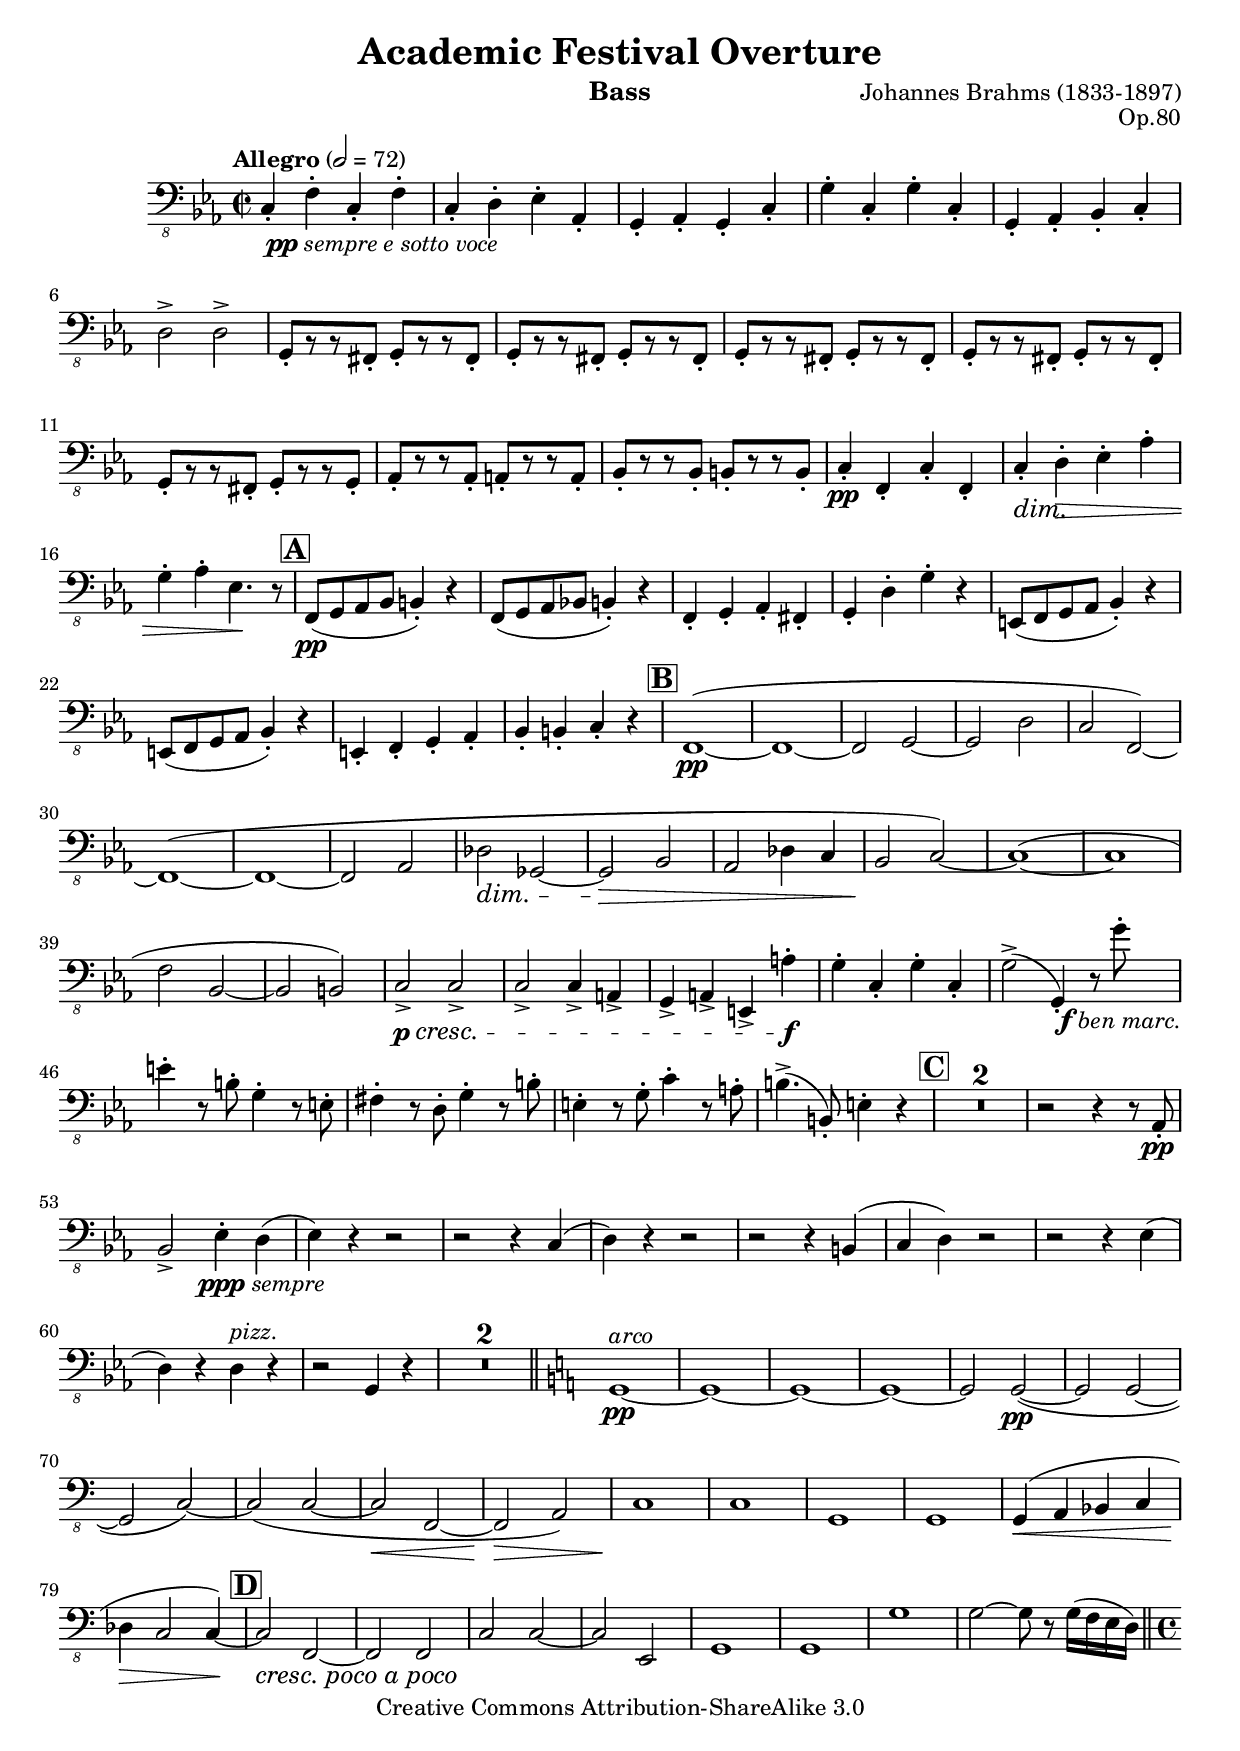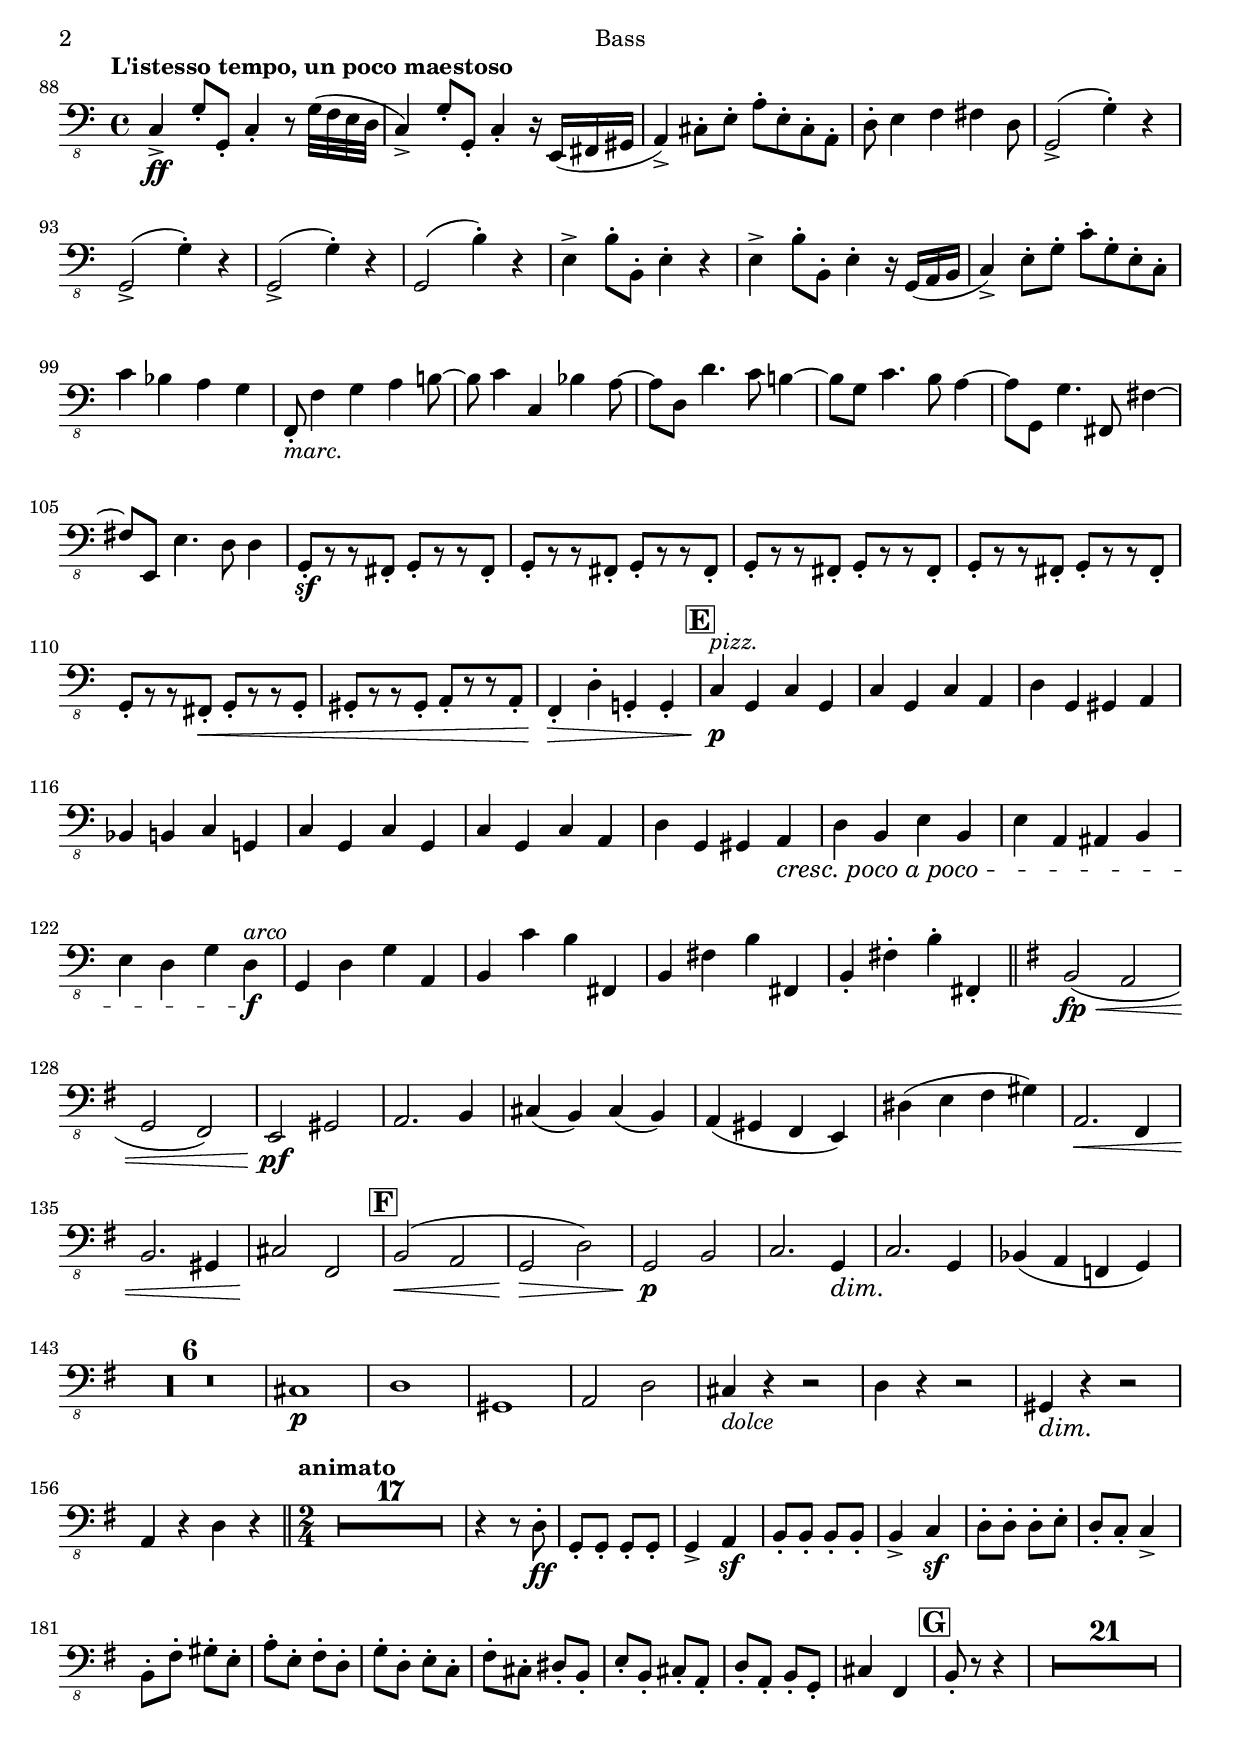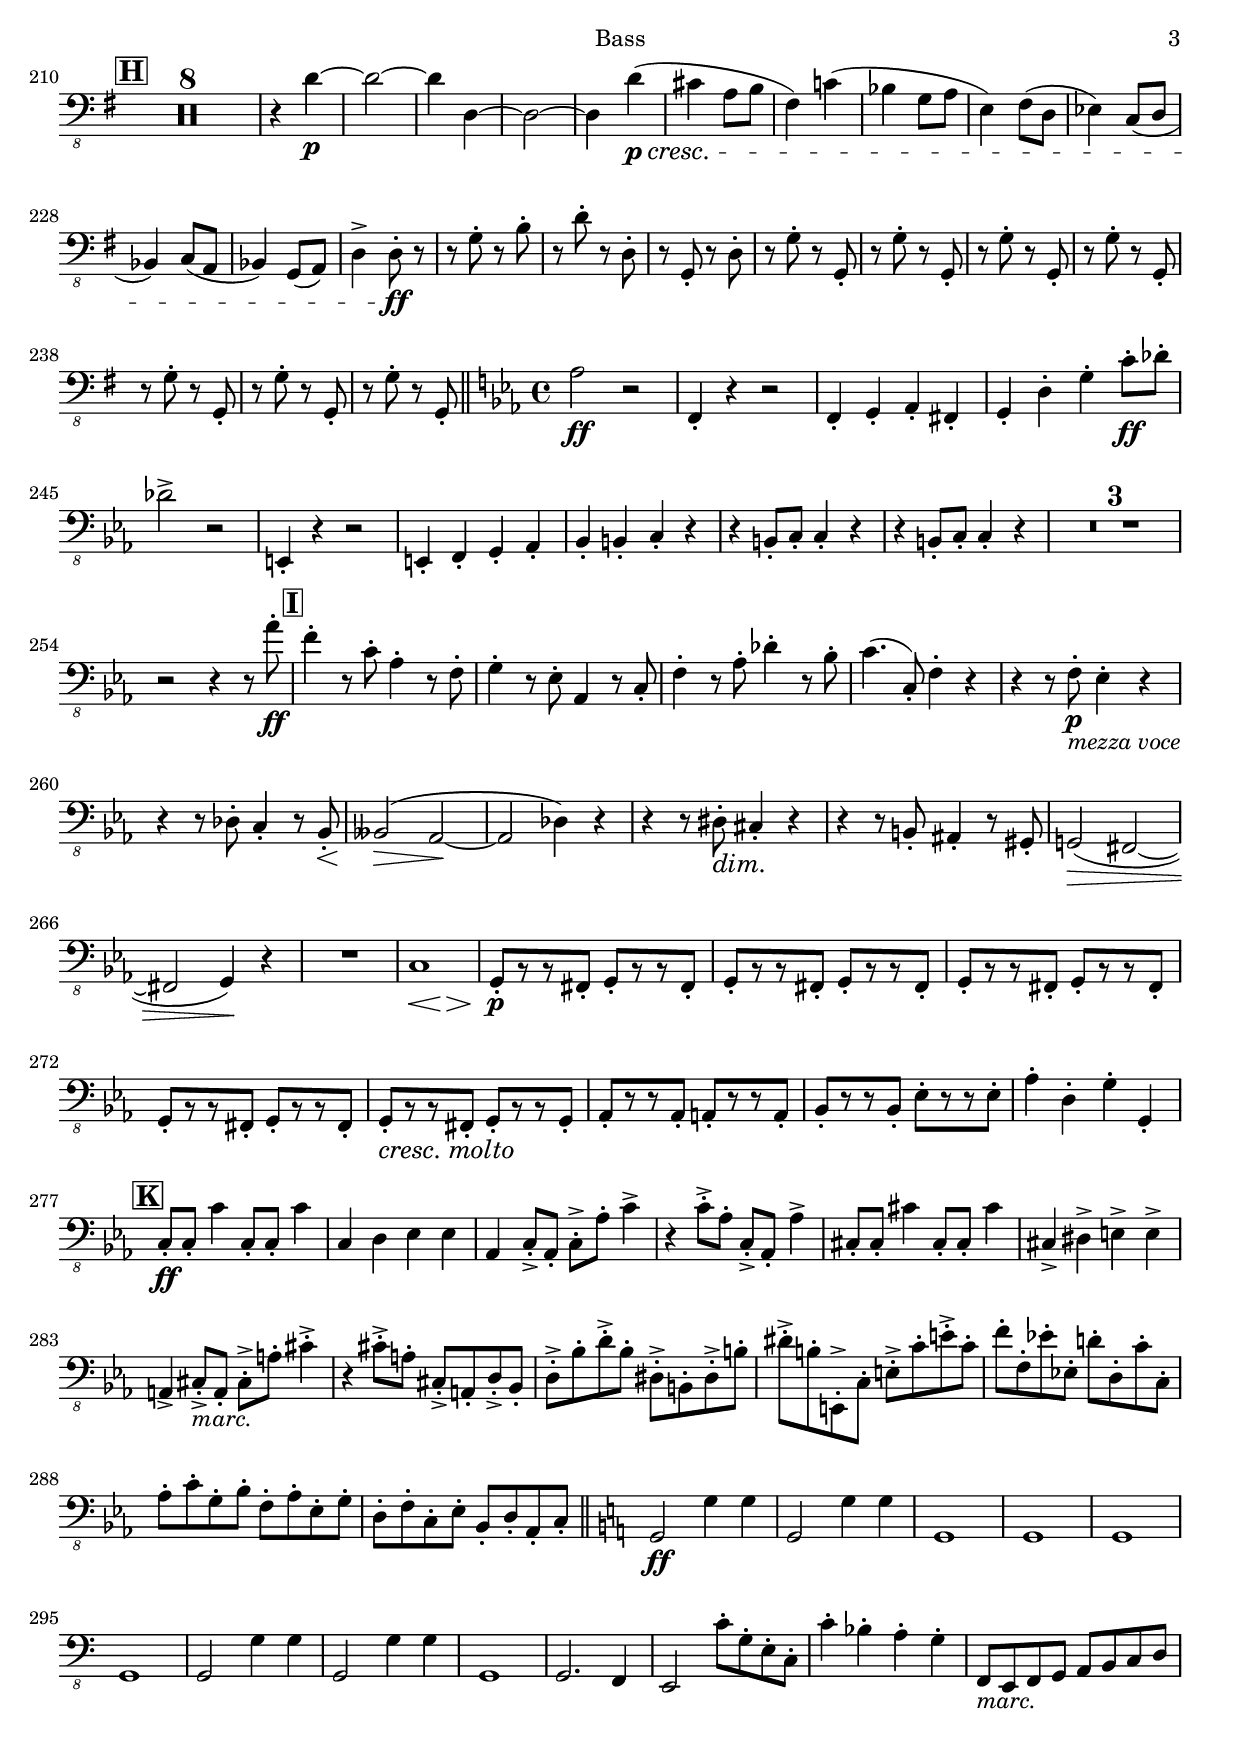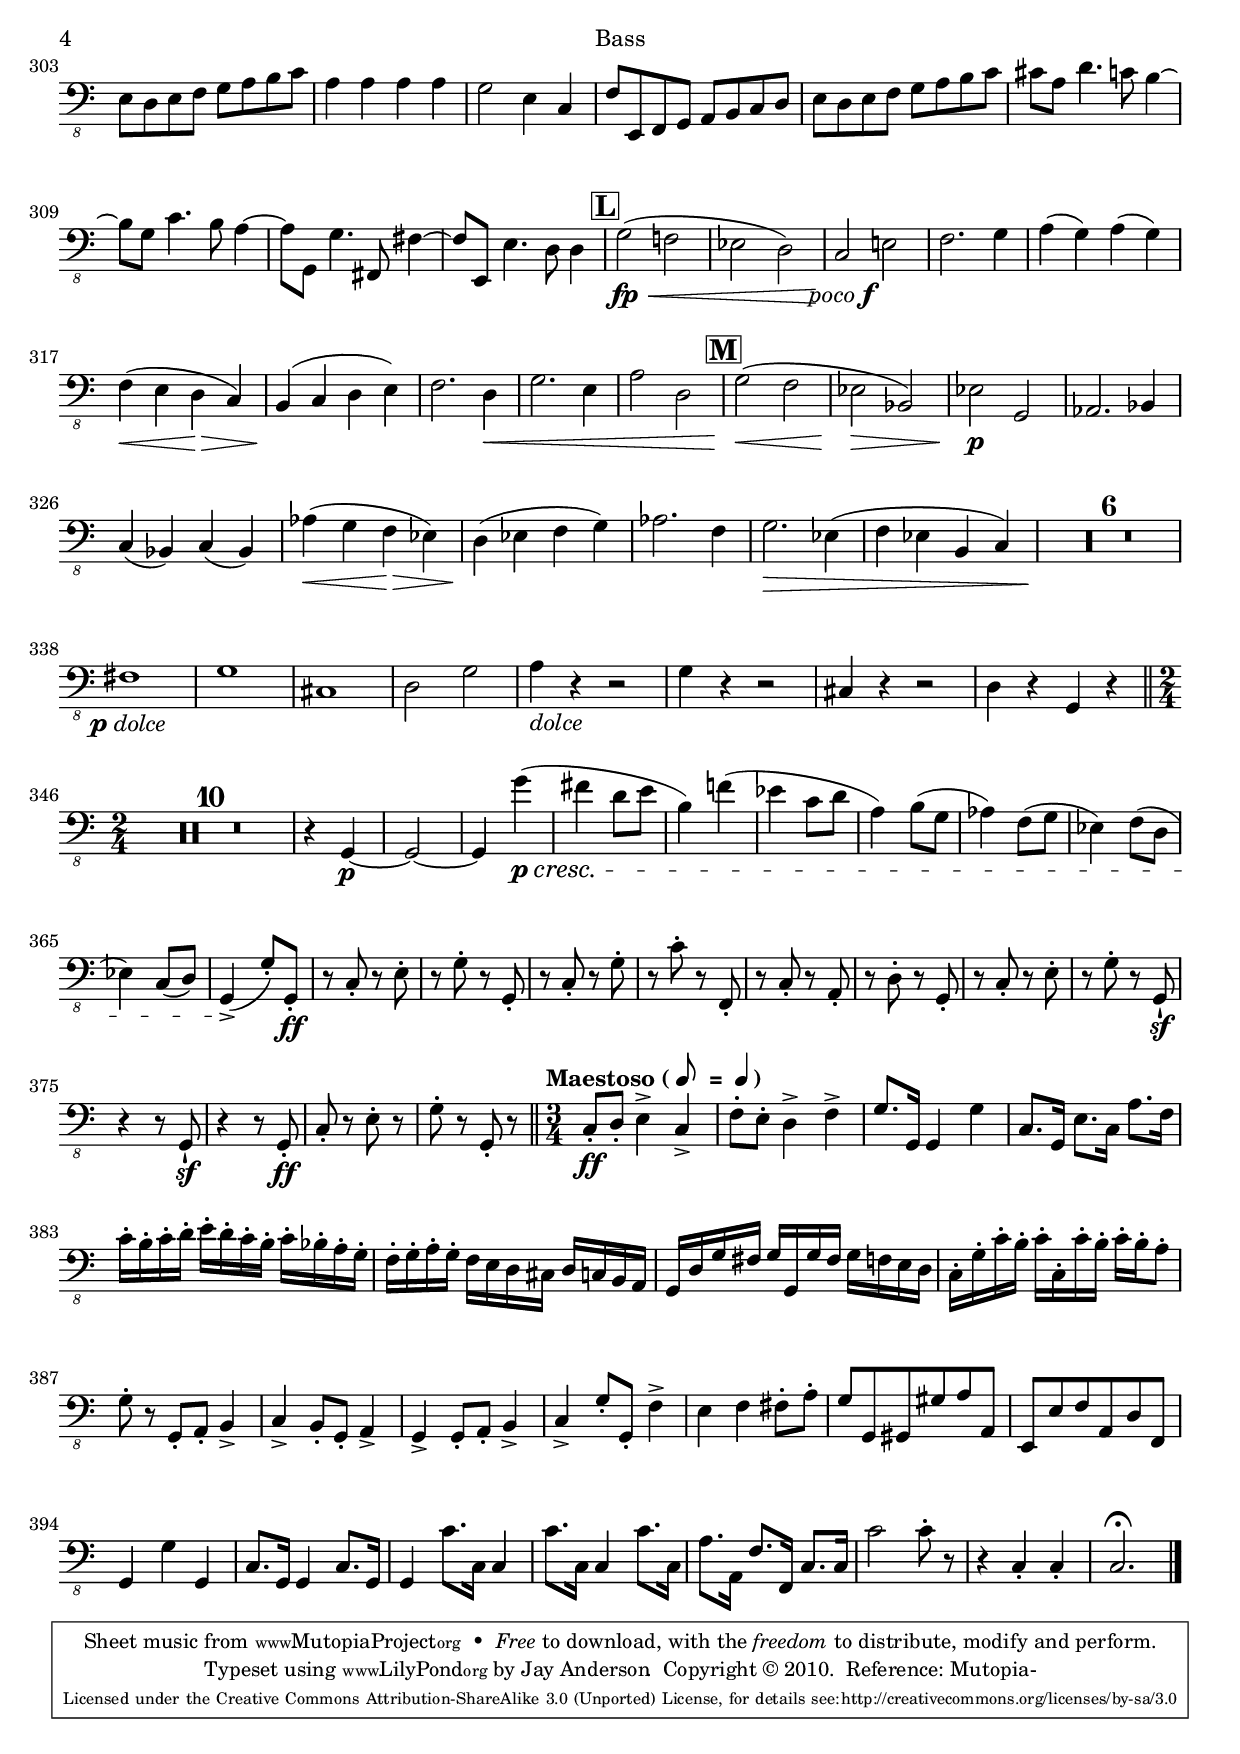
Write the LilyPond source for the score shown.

\version "2.13.15"

\include "bass.ily"
\include "defs.ily"

instrument = "Bass"

\include "header.ily"

\score
{
  \new Staff
  {
    << \removeWithTag #'score \bass \outline >>
  }
}
